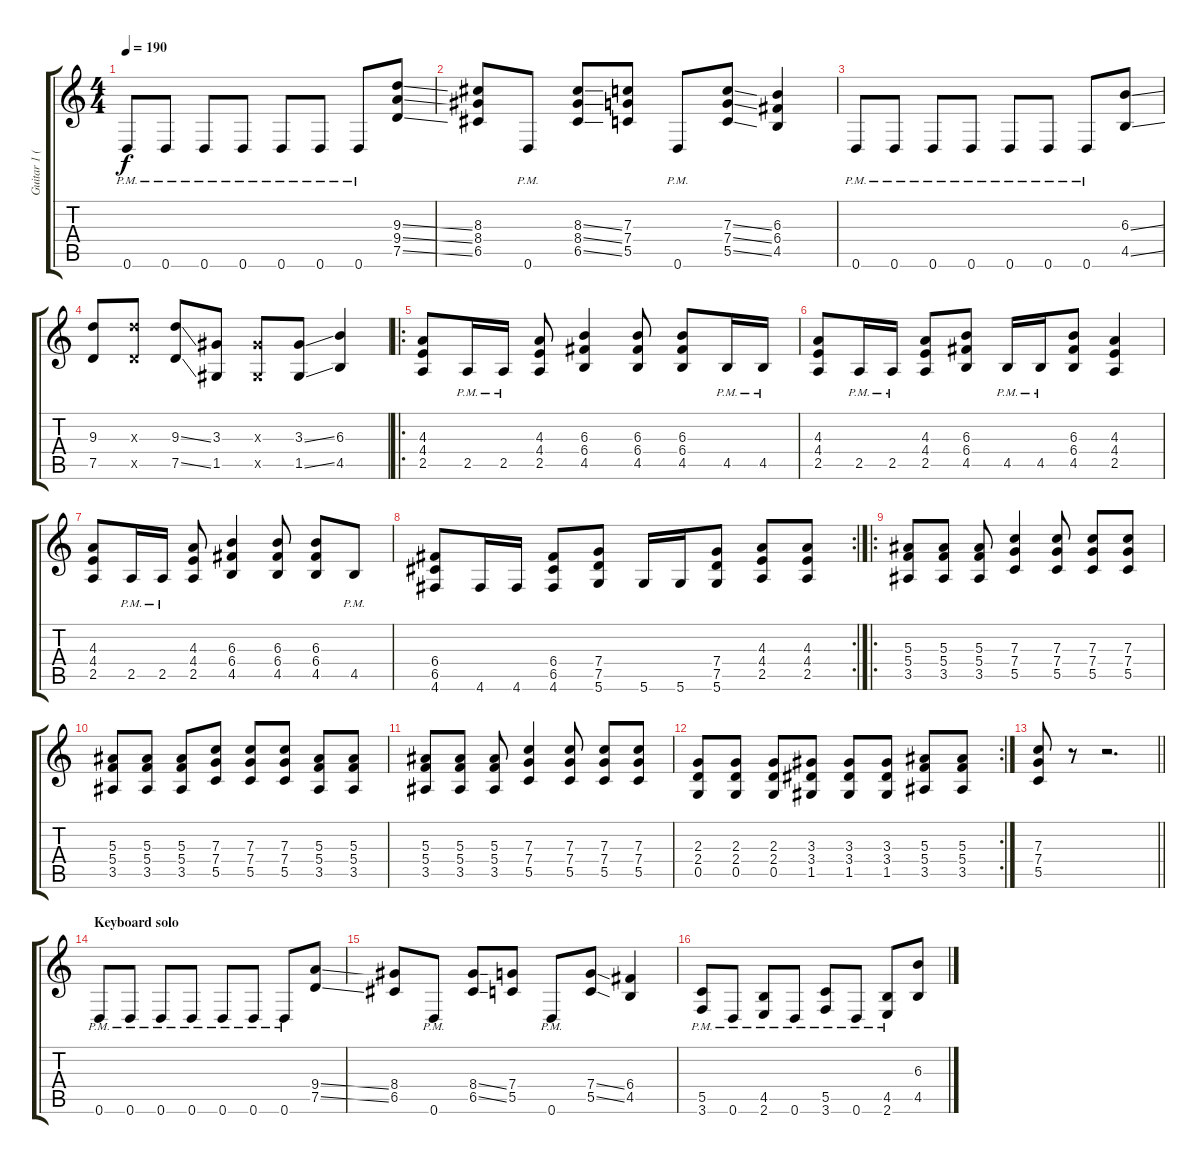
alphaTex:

\track ("Guitar 1 (Rhythm)" "Guitar 1 (") {instrument distortionguitar}
\staff {score tabs}
\tuning (D4 A3 F3 C3 G2 D2) {hide}
\ts (4 4)
\tempo 190
\clef g2
\ks c
0.6{pm}.8{dy f} 0.6{pm}.8 0.6{pm}.8 0.6{pm}.8 0.6{pm}.8 0.6{pm}.8 0.6{pm}.8 (9.3{ss} 9.4{ss} 7.5{ss}).8 |
(8.3 8.4 6.5).8 0.6{pm}.8 (8.3{ss} 8.4{ss} 6.5{ss}).8 (7.3 7.4 5.5).8 0.6{pm}.8 (7.3{ss} 7.4{ss} 5.5{ss}).8 (6.3 6.4 4.5).4 |
0.6{pm}.8 0.6{pm}.8 0.6{pm}.8 0.6{pm}.8 0.6{pm}.8 0.6{pm}.8 0.6{pm}.8 (6.3{ss} 4.5{ss}).8 |
(9.3 7.5).8 (9.3{x} 7.5{x}).8 (9.3{ss} 7.5{ss}).8 (3.3 1.5).8 (3.3{x} 1.5{x}).8 (3.3{ss} 1.5{ss}).8 (6.3 4.5).4 |
\ro
(4.3 4.4 2.5).8 2.5{pm}.16 2.5{pm}.16 (4.3 4.4 2.5).8 (6.3 6.4 4.5).4 (6.3 6.4 4.5).8 (6.3 6.4 4.5).8 4.5{pm}.16 4.5{pm}.16 |
(4.3 4.4 2.5).8 2.5{pm}.16 2.5{pm}.16 (4.3 4.4 2.5).8 (6.3 6.4 4.5).8 4.5{pm}.16 4.5{pm}.16 (6.3 6.4 4.5).8 (4.3 4.4 2.5).4 |
(4.3 4.4 2.5).8 2.5{pm}.16 2.5{pm}.16 (4.3 4.4 2.5).8 (6.3 6.4 4.5).4 (6.3 6.4 4.5).8 (6.3 6.4 4.5).8 4.5{pm}.8 |
\rc 2
(6.4 6.5 4.6).8 4.6.16 4.6.16 (6.4 6.5 4.6).8 (7.4 7.5 5.6).8 5.6.16 5.6.16 (7.4 7.5 5.6).8 (4.3 4.4 2.5).8 (4.3 4.4 2.5).8 |
\ro
(5.3 5.4 3.5).8 (5.3 5.4 3.5).8 (5.3 5.4 3.5).8 (7.3 7.4 5.5).4 (7.3 7.4 5.5).8 (7.3 7.4 5.5).8 (7.3 7.4 5.5).8 |
(5.3 5.4 3.5).8 (5.3 5.4 3.5).8 (5.3 5.4 3.5).8 (7.3 7.4 5.5).8 (7.3 7.4 5.5).8 (7.3 7.4 5.5).8 (5.3 5.4 3.5).8 (5.3 5.4 3.5).8 |
(5.3 5.4 3.5).8 (5.3 5.4 3.5).8 (5.3 5.4 3.5).8 (7.3 7.4 5.5).4 (7.3 7.4 5.5).8 (7.3 7.4 5.5).8 (7.3 7.4 5.5).8 |
\rc 2
(2.3 2.4 0.5).8 (2.3 2.4 0.5).8 (2.3 2.4 0.5).8 (3.3 3.4 1.5).8 (3.3 3.4 1.5).8 (3.3 3.4 1.5).8 (5.3 5.4 3.5).8 (5.3 5.4 3.5).8 |
\barLineRight lightlight
(7.3 7.4 5.5).8 r.8 r.2{d} |
\section ("" "Keyboard solo")
0.6{pm}.8 0.6{pm}.8 0.6{pm}.8 0.6{pm}.8 0.6{pm}.8 0.6{pm}.8 0.6{pm}.8 (9.4{ss} 7.5{ss}).8 |
(8.4 6.5).8 0.6{pm}.8 (8.4{ss} 6.5{ss}).8 (7.4 5.5).8 0.6{pm}.8 (7.4{ss} 5.5{ss}).8 (6.4 4.5).4 |
(5.5{pm} 3.6{pm}).8 0.6{pm}.8 (4.5{pm} 2.6{pm}).8 0.6{pm}.8 (5.5{pm} 3.6{pm}).8 0.6{pm}.8 (4.5{pm} 2.6{pm}).8 (6.3{ss} 4.5{ss}).8
